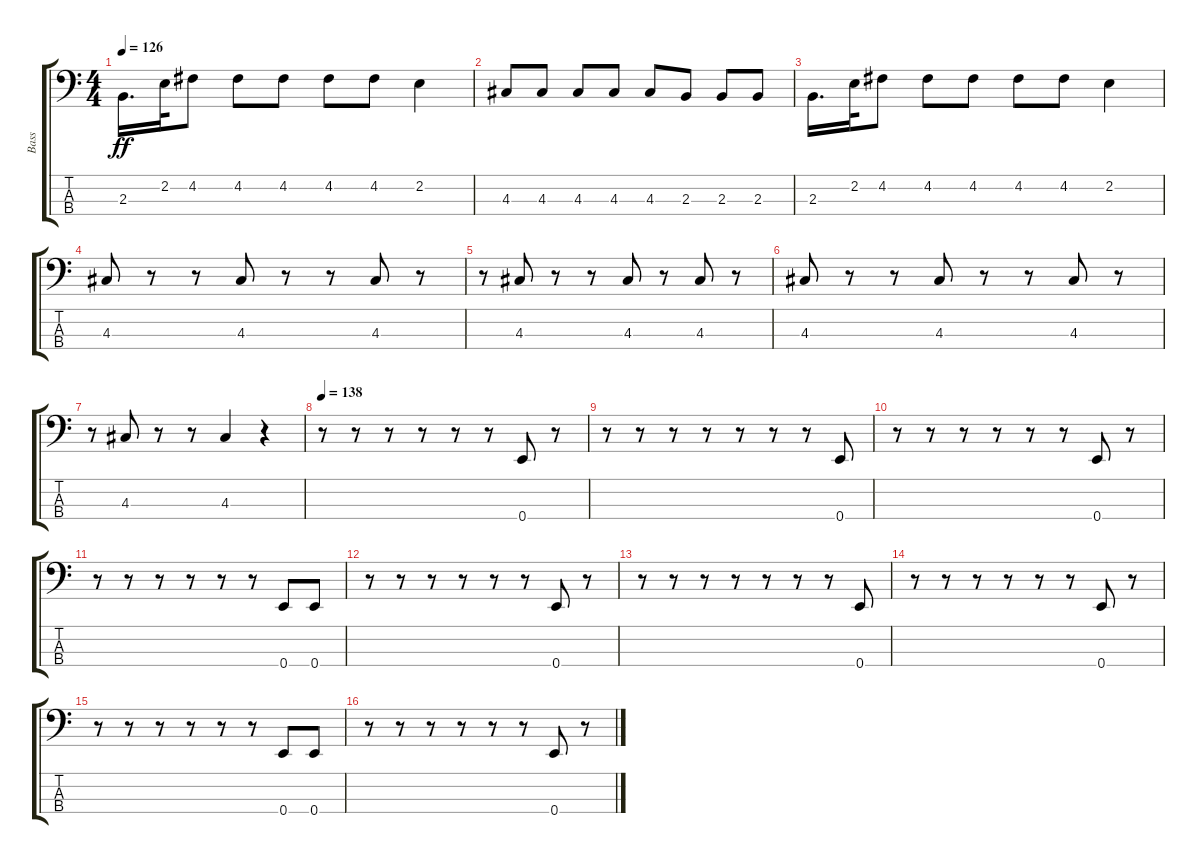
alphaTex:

\track ("Bass" "Bass") {instrument electricbassfinger}
\staff {score tabs}
\tuning (G2 D2 A1 E1) {hide}
\ts (4 4)
\tempo 126
\clef f4
\ks c
2.3.16{d dy ff} 2.2.32 4.2.8 4.2.8 4.2.8 4.2.8 4.2.8 2.2.4 |
4.3.8 4.3.8 4.3.8 4.3.8 4.3.8 2.3.8 2.3.8 2.3.8 |
2.3.16{d} 2.2.32 4.2.8 4.2.8 4.2.8 4.2.8 4.2.8 2.2.4 |
4.3.8 r.8 r.8 4.3.8 r.8 r.8 4.3.8 r.8 |
r.8 4.3.8 r.8 r.8 4.3.8 r.8 4.3.8 r.8 |
4.3.8 r.8 r.8 4.3.8 r.8 r.8 4.3.8 r.8 |
r.8 4.3.8 r.8 r.8 4.3.4 r.4 |
\tempo 138
r.8 r.8 r.8 r.8 r.8 r.8 0.4.8 r.8 |
r.8 r.8 r.8 r.8 r.8 r.8 r.8 0.4.8 |
r.8 r.8 r.8 r.8 r.8 r.8 0.4.8 r.8 |
r.8 r.8 r.8 r.8 r.8 r.8 0.4.8 0.4.8 |
r.8 r.8 r.8 r.8 r.8 r.8 0.4.8 r.8 |
r.8 r.8 r.8 r.8 r.8 r.8 r.8 0.4.8 |
r.8 r.8 r.8 r.8 r.8 r.8 0.4.8 r.8 |
r.8 r.8 r.8 r.8 r.8 r.8 0.4.8 0.4.8 |
r.8 r.8 r.8 r.8 r.8 r.8 0.4.8 r.8
